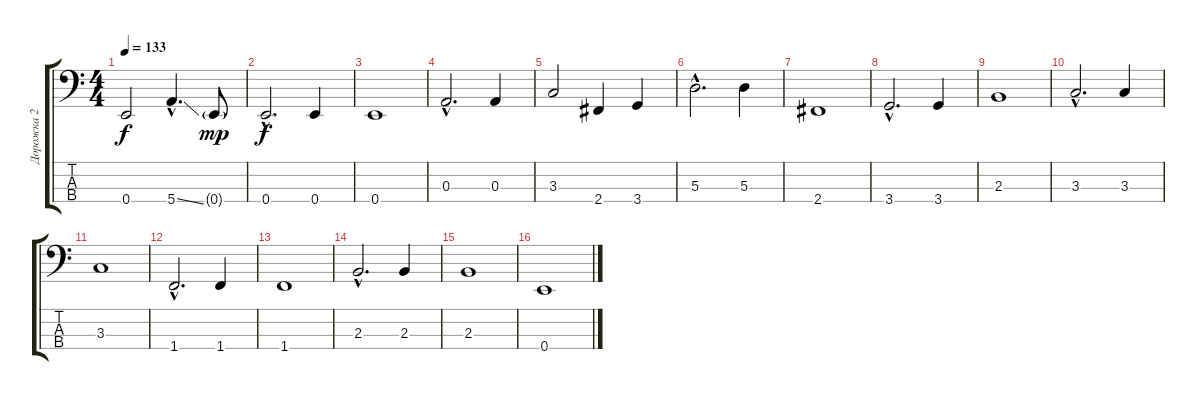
\track ("Дорожка 2" "Дорожка 2") {instrument electricbasspick}
\staff {score tabs}
\tuning (G2 D2 A1 E1) {hide}
\ts (4 4)
\tempo 133
\clef f4
\ks c
0.4{t}.2{dy f} 5.4{ss hac}.4{d} 0.4{g}.8{dy mp} |
0.4{hac}.2{d dy f} 0.4.4 |
0.4.1 |
0.3{hac}.2{d} 0.3.4 |
3.3.2 2.4.4 3.4.4 |
5.3{hac}.2{d} 5.3.4 |
2.4.1 |
3.4{hac}.2{d} 3.4.4 |
2.3.1 |
3.3{hac}.2{d} 3.3.4 |
3.3.1 |
1.4{hac}.2{d} 1.4.4 |
1.4.1 |
2.3{hac}.2{d} 2.3.4 |
2.3.1 |
0.4.1
